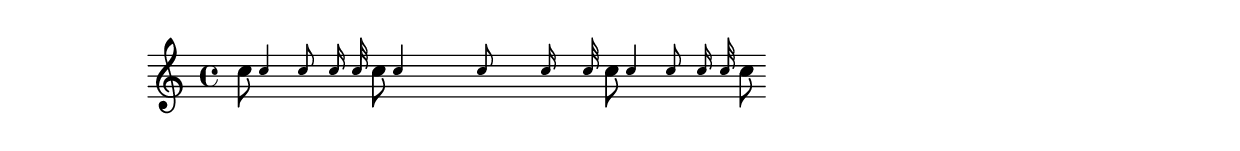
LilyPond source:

%% DO NOT EDIT this file manually; it is automatically
%% generated from LSR http://lsr.dsi.unimi.it
%% Make any changes in LSR itself, or in Documentation/snippets/new/ ,
%% and then run scripts/auxiliar/makelsr.py
%%
%% This file is in the public domain.
\version "2.16.0"

\header {
  lsrtags = "rhythms, tweaks-and-overrides"

  texidoc = "
The space given to grace notes can be adjusted using the
@code{spacing-increment} property of @code{Score.GraceSpacing}.

"
  doctitle = "Adjusting grace note spacing"
} % begin verbatim


graceNotes = {
  \grace { c4 c8 c16 c32 }
  c8
}

\relative c'' {
  c8
  \graceNotes
  \override Score.GraceSpacing #'spacing-increment = #2.0
  \graceNotes
  \revert Score.GraceSpacing #'spacing-increment
  \graceNotes
}
